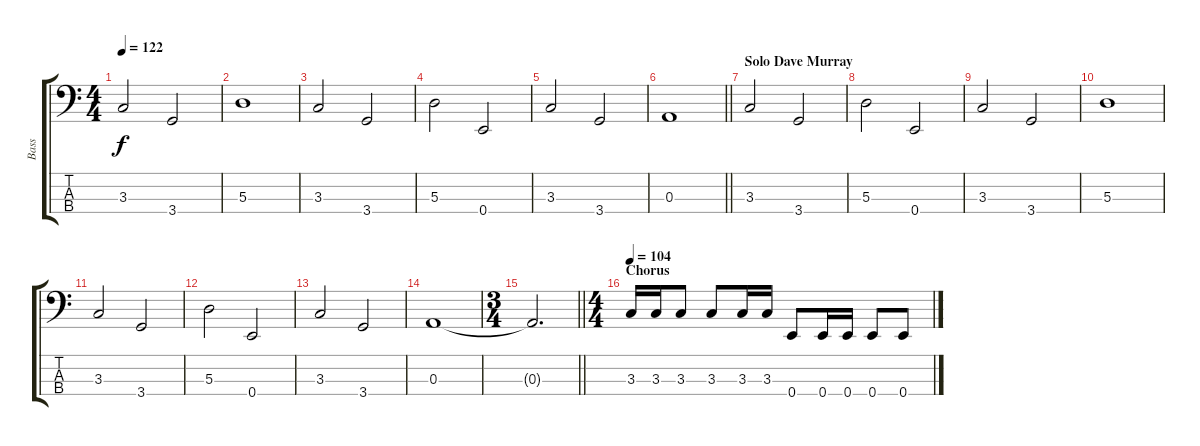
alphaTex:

\track ("Bass" "Bass") {instrument electricbassfinger}
\staff {score tabs}
\tuning (G2 D2 A1 E1) {hide}
\ts (4 4)
\tempo 122
\clef f4
\ks c
3.3.2{dy f} 3.4.2 |
5.3.1 |
3.3.2 3.4.2 |
5.3.2 0.4.2 |
3.3.2 3.4.2 |
\barLineRight lightlight
0.3.1 |
\section ("" "Solo Dave Murray")
3.3.2 3.4.2 |
5.3.2 0.4.2 |
3.3.2 3.4.2 |
5.3.1 |
3.3.2 3.4.2 |
5.3.2 0.4.2 |
3.3.2 3.4.2 |
0.3.1 |
\ts (3 4)
\barLineRight lightlight
0.3{t}.2{d} |
\ts (4 4)
\section ("" "Chorus")
\tempo 104
3.3.16 3.3.16 3.3.8 3.3.8 3.3.16 3.3.16 0.4.8 0.4.16 0.4.16 0.4.8 0.4.8
